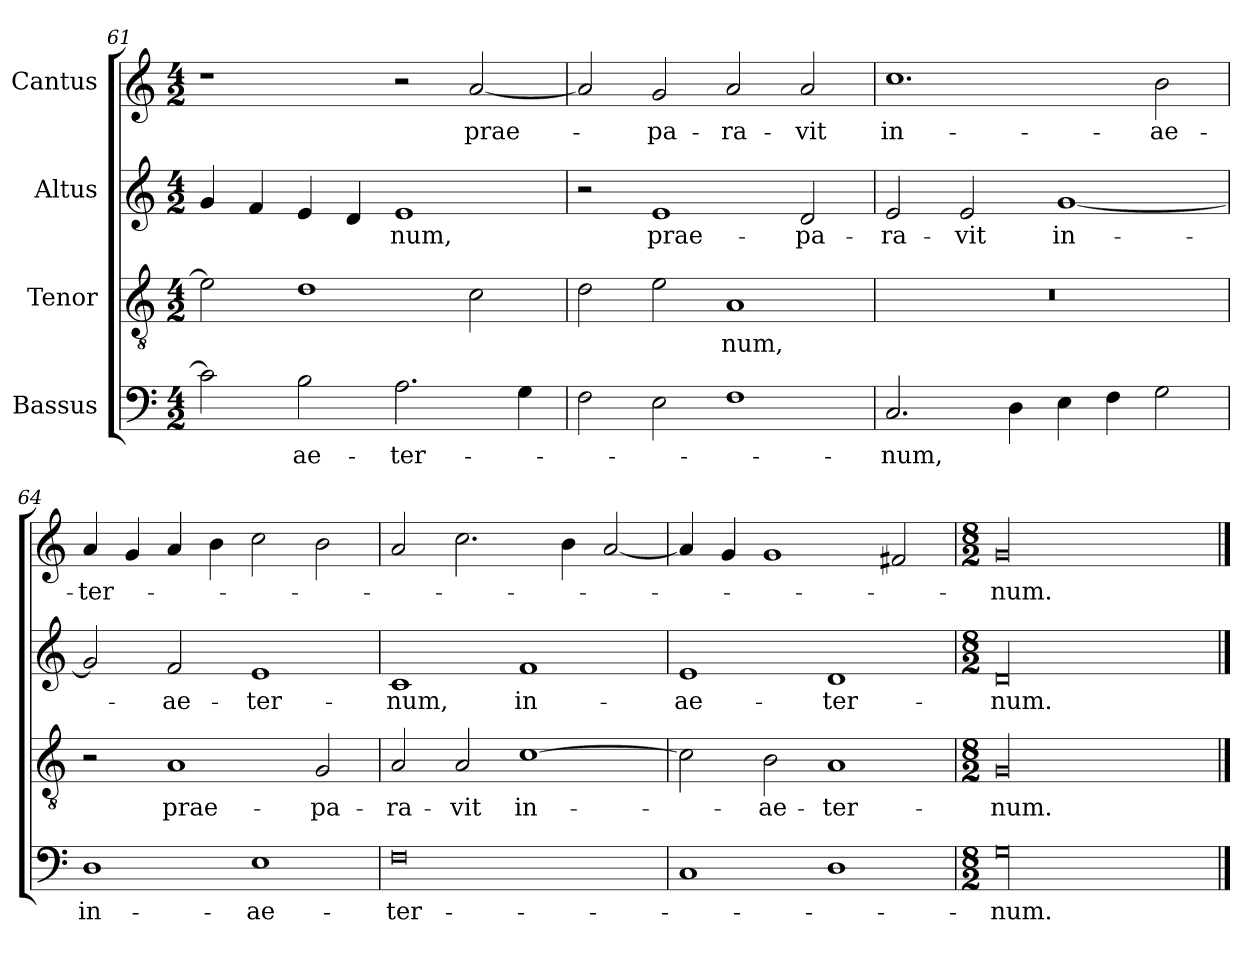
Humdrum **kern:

**kern	**text	**kern	**text	**kern	**text	**kern	**text
*part4	*part4	*part3	*part3	*part2	*part2	*part1	*part1
*staff4	*staff4	*staff3	*staff3	*staff2	*staff2	*staff1	*staff1
*I"Bassus	*	*I"Tenor	*	*I"Altus	*	*I"Cantus	*
*clefF4	*	*clefGv2	*	*clefG2	*	*clefG2	*
*k[]	*	*k[]	*	*k[]	*	*k[]	*
*M4/2	*	*M4/2	*	*M4/2	*	*M4/2	*
=61	=61	=61	=61	=61	=61	=61	=61
2c\]	.	2e\]	.	4g/	.	1r	.
.	.	.	.	4f/	.	.	.
2B\	ae-	1d\	.	4e/	.	.	.
.	.	.	.	4d/	.	.	.
2.A\	-ter-	.	.	1e/	-num,	2r	.
.	.	2c\	.	.	.	[2a/	prae-
4G\	.	.	.	.	.	.	.
=62	=62	=62	=62	=62	=62	=62	=62
2F\	.	2d\	.	2r	.	2a/]	.
2E\	.	2e\	.	1e/	prae-	2g/	-pa-
1F\	.	1A/	-num,	.	.	2a/	-ra-
.	.	.	.	2d/	-pa-	2a/	-vit
=63	=63	=63	=63	=63	=63	=63	=63
2.C/	-num,	0r	.	2e/	-ra-	1.cc\	in-
.	.	.	.	2e/	-vit	.	.
4D\	.	.	.	.	.	.	.
4E\	.	.	.	[1g/	in-	.	.
4F\	.	.	.	.	.	.	.
2G\	.	.	.	.	.	2b\	ae-
=64	=64	=64	=64	=64	=64	=64	=64
1D\	in-	2r	.	2g/]	.	4a/	-ter-
.	.	.	.	.	.	4g/	.
.	.	1A/	prae-	2f/	ae-	4a/	.
.	.	.	.	.	.	4b\	.
1E\	ae-	.	.	1e/	-ter-	2cc\	.
.	.	2G/	-pa-	.	.	2b\	.
=65	=65	=65	=65	=65	=65	=65	=65
0F\	-ter-	2A/	-ra-	1c/	-num,	2a/	.
.	.	2A/	-vit	.	.	2.cc\	.
.	.	[1c\	in-	1f/	in-	.	.
.	.	.	.	.	.	4b\	.
.	.	.	.	.	.	[2a/	.
=66	=66	=66	=66	=66	=66	=66	=66
1C/	.	2c\]	.	1e/	ae-	4a/]	.
.	.	.	.	.	.	4g/	.
.	.	2B\	ae-	.	.	1g/	.
1D\	.	1A/	-ter-	1d/	-ter-	.	.
.	.	.	.	.	.	2f#X/	.
=67	=67	=67	=67	=67	=67	=67	=67
*M8/2	*	*M8/2	*	*M8/2	*	*M8/2	*
00G\	-num.	00G/	-num.	00d/	-num.	00g/	-num.
==	==	==	==	==	==	==	==
*-	*-	*-	*-	*-	*-	*-	*-
